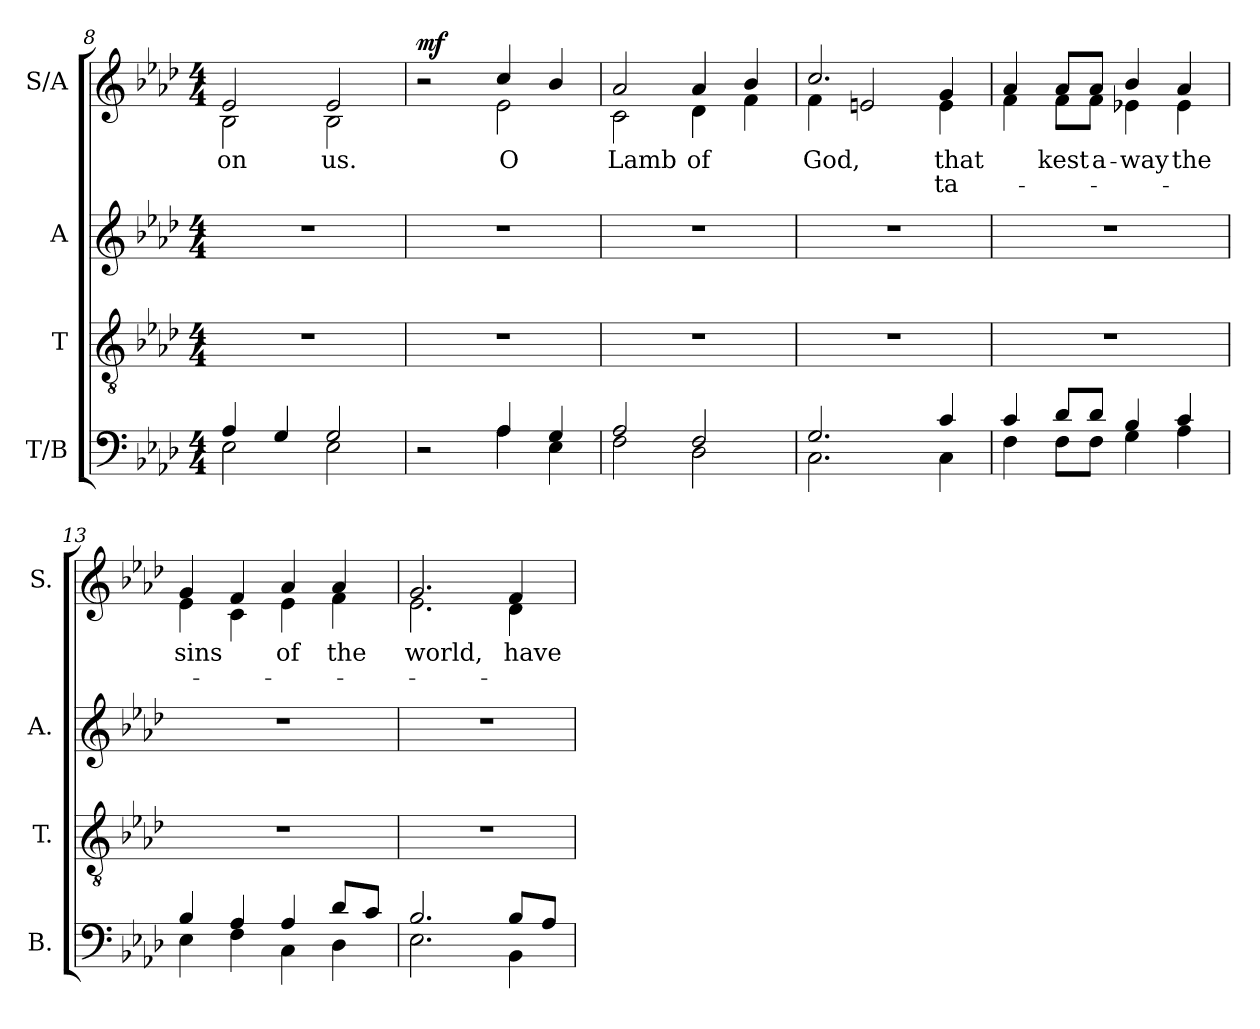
**kern	**kern	**kern	**kern	**text	**text	**dynam
*part4	*part3	*part2	*part1	*part1	*part1	*part1
*staff4	*staff3	*staff2	*staff1	*staff1	*staff1	*staff1
*I"T/B	*I"T	*I"A	*I"S/A	*	*	*
*I'B.	*I'T.	*I'A.	*I'S.	*	*	*
!!LO:LB:g=z
*clefF4	*clefGv2	*clefG2	*clefG2	*	*	*
*	*ITrd7c12	*	*	*	*	*
*k[b-e-a-d-]	*k[b-e-a-d-]	*k[b-e-a-d-]	*k[b-e-a-d-]	*	*	*
*A-:	*A-:	*A-:	*A-:	*	*	*
*M4/4	*M4/4	*M4/4	*M4/4	*	*	*
=8	=8	=8	=8	=8	=8	=8
*^	*	*	*^	*	*	*
!	!	!	!	!	!	!LO:LY:b:color=#000000	!	!
4A-i/	2E-i\	1r	1r	2e-i/	2B-i\	-on	.	.
4Gi/	.	.	.	.	.	.	.	.
!	!	!	!	!	!	!LO:LY:b:color=#000000	!	!
2Gi/	2E-i\	.	.	2e-i/	2B-i\	us.	.	.
=9	=9	=9	=9	=9	=9	=9	=9	=9
2r	2ryy	1r	1r	2r	2ryy	.	.	mf
!	!	!	!	!	!	!LO:LY:b:color=#000000	!	!
4A-i/	4A-i\	.	.	4cci/	2e-i\	O	.	.
4Gi/	4E-i\	.	.	4b-i/	.	.	.	.
=10	=10	=10	=10	=10	=10	=10	=10	=10
!	!	!	!	!	!	!LO:LY:b:color=#000000	!	!
2A-i/	2Fi\	1r	1r	2a-i/	2ci\	Lamb	.	.
!	!	!	!	!	!	!LO:LY:b:color=#000000	!	!
2Fi/	2D-i\	.	.	4a-i/	4d-i\	of	.	.
.	.	.	.	4b-i/	4fi\	.	.	.
=11	=11	=11	=11	=11	=11	=11	=11	=11
!	!	!	!	!	!	!LO:LY:b:color=#000000	!	!
2.Gi/	2.Ci\	1r	1r	2.cci/	4fi\	God,	.	.
.	.	.	.	.	2eni/	.	.	.
!	!	!	!	!	!	!LO:LY:b:color=#000000	!LO:LY:b:color=#000000	!
4ci/	4Ci\	.	.	4gi/	4ei\	that	ta-	.
=12	=12	=12	=12	=12	=12	=12	=12	=12
4ci/	4Fi\	1r	1r	4a-i/	4fi\	.	.	.
!	!	!	!	!	!	!LO:LY:b:color=#000000	!	!
8d-i/L	8Fi\L	.	.	8a-i/L	8fi\L	-kest	.	.
!	!	!	!	!	!	!LO:LY:b:color=#000000	!	!
8d-i/J	8Fi\J	.	.	8a-i/J	8fi\J	a-	.	.
!	!	!	!	!	!	!LO:LY:b:color=#000000	!	!
4B-i/	4Gi\	.	.	4b-i/	4e-Xi\	-way	.	.
!	!	!	!	!	!	!LO:LY:b:color=#000000	!	!
4ci/	4A-i\	.	.	4a-i/	4e-i\	the	.	.
=13	=13	=13	=13	=13	=13	=13	=13	=13
!	!	!	!	!	!	!LO:LY:b:color=#000000	!	!
4B-i/	4E-i\	1r	1r	4gi/	4e-i\	sins	.	.
4A-i/	4Fi\	.	.	4fi/	4ci\	.	.	.
!	!	!	!	!	!	!LO:LY:b:color=#000000	!	!
4A-i/	4Ci\	.	.	4a-i/	4e-i\	of	.	.
!	!	!	!	!	!	!LO:LY:b:color=#000000	!	!
8d-i/L	4D-i\	.	.	4a-i/	4fi\	the	.	.
8ci/J	.	.	.	.	.	.	.	.
=14	=14	=14	=14	=14	=14	=14	=14	=14
!	!	!	!	!	!	!LO:LY:b:color=#000000	!	!
2.B-i/	2.E-i\	1r	1r	2.gi/	2.e-i\	world,	.	.
!	!	!	!	!	!	!LO:LY:b:color=#000000	!	!
8B-i/L	4BB-i\	.	.	4fi/	4d-i\	have	.	.
8A-i/J	.	.	.	.	.	.	.	.
*v	*v	*	*	*v	*v	*	*	*
=	=	=	=	=	=	=
*-	*-	*-	*-	*-	*-	*-
